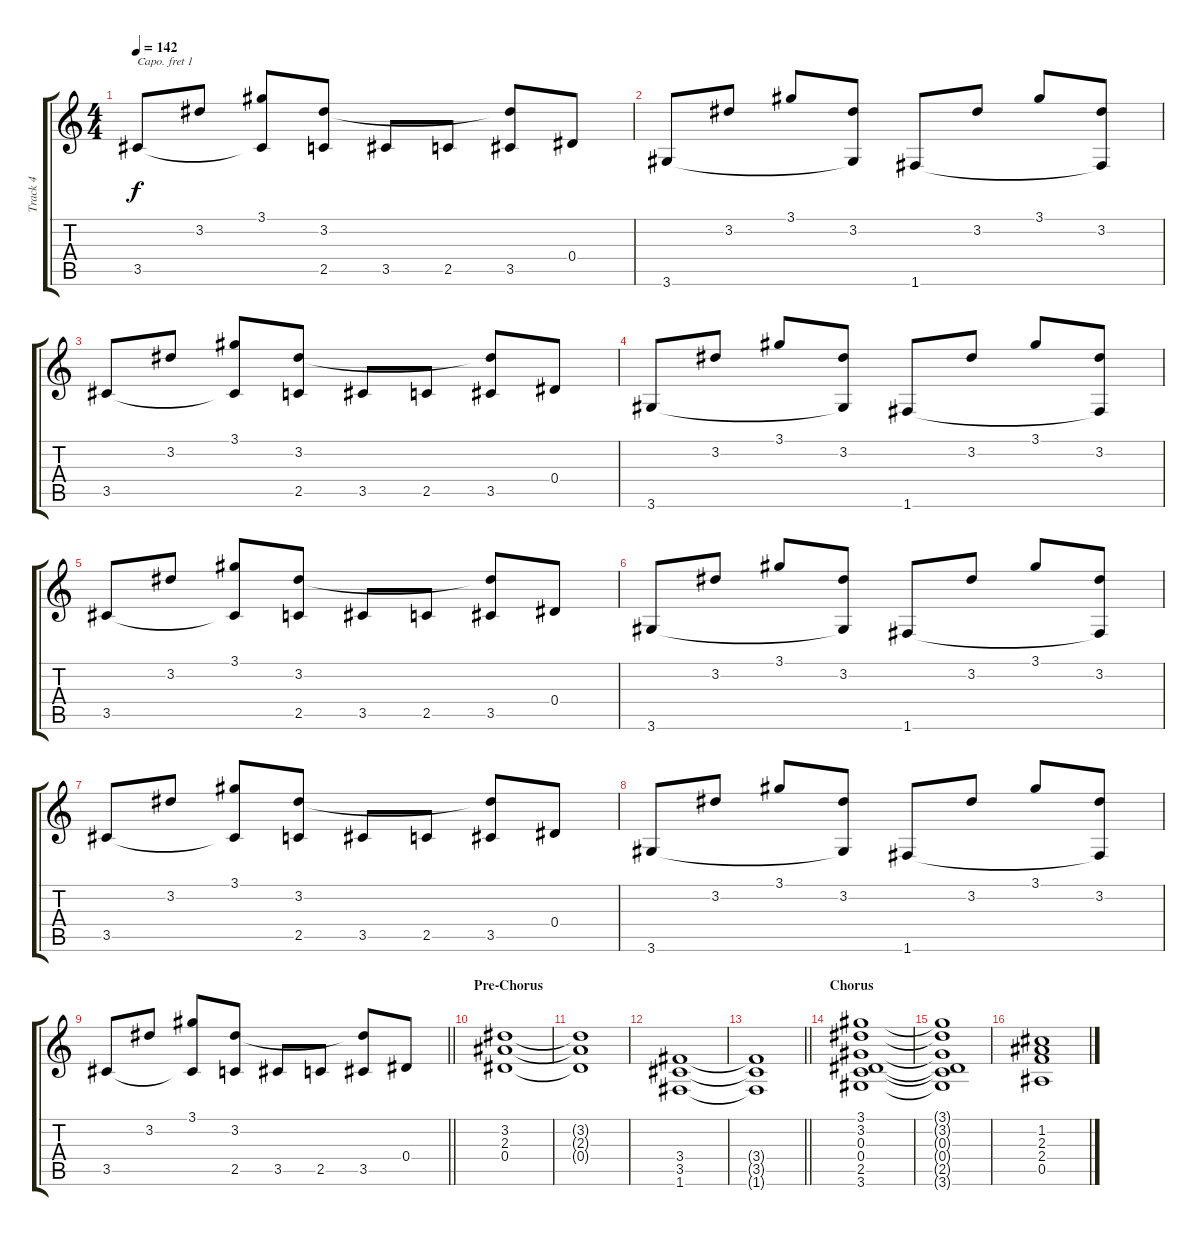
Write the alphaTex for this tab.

\track ("Track 4" "Track 4") {instrument acousticguitarsteel}
\staff {score tabs}
\capo 1
\tuning (E4 B3 G3 D3 A2 E2) {hide}
\ts (4 4)
\tempo 142
\clef g2
\ks c
3.5.8{dy f} 3.2.8 (3.1 3.5{t}).8 (3.2 2.5).8 3.5.8 2.5.8 (3.2{t} 3.5).8 0.4.8 |
3.6.8 3.2.8 3.1.8 (3.2 3.6{t}).8 1.6.8 3.2.8 3.1.8 (3.2 1.6{t}).8 |
3.5.8 3.2.8 (3.1 3.5{t}).8 (3.2 2.5).8 3.5.8 2.5.8 (3.2{t} 3.5).8 0.4.8 |
3.6.8 3.2.8 3.1.8 (3.2 3.6{t}).8 1.6.8 3.2.8 3.1.8 (3.2 1.6{t}).8 |
3.5.8 3.2.8 (3.1 3.5{t}).8 (3.2 2.5).8 3.5.8 2.5.8 (3.2{t} 3.5).8 0.4.8 |
3.6.8 3.2.8 3.1.8 (3.2 3.6{t}).8 1.6.8 3.2.8 3.1.8 (3.2 1.6{t}).8 |
3.5.8 3.2.8 (3.1 3.5{t}).8 (3.2 2.5).8 3.5.8 2.5.8 (3.2{t} 3.5).8 0.4.8 |
3.6.8 3.2.8 3.1.8 (3.2 3.6{t}).8 1.6.8 3.2.8 3.1.8 (3.2 1.6{t}).8 |
\barLineRight lightlight
3.5.8 3.2.8 (3.1 3.5{t}).8 (3.2 2.5).8 3.5.8 2.5.8 (3.2{t} 3.5).8 0.4.8 |
\section ("" "Pre-Chorus")
(3.2 2.3 0.4).1 |
(3.2{t} 2.3{t} 0.4{t}).1 |
(3.4 3.5 1.6).1 |
\barLineRight lightlight
(3.4{t} 3.5{t} 1.6{t}).1 |
\section ("" "Chorus")
(3.1 3.2 0.3 0.4 2.5 3.6).1 |
(3.1{t} 3.2{t} 0.3{t} 0.4{t} 2.5{t} 3.6{t}).1 |
(1.2 2.3 2.4 0.5).1
